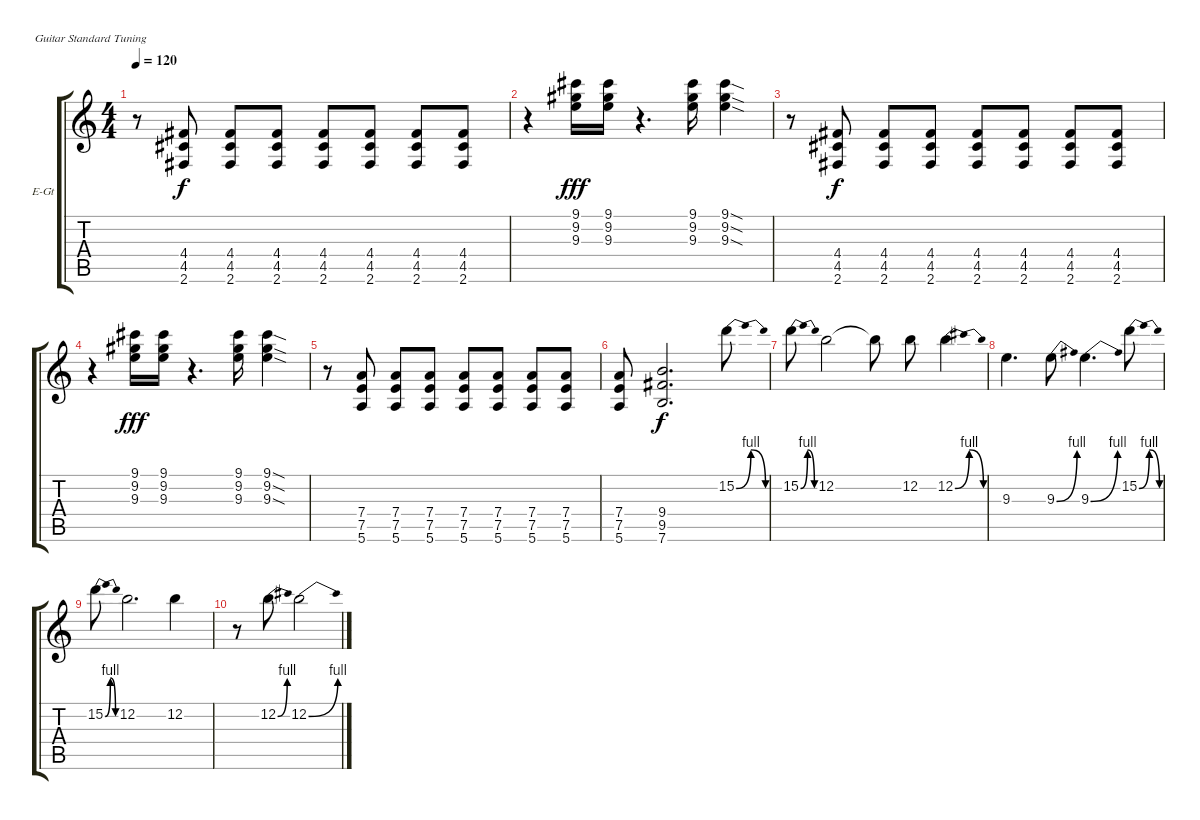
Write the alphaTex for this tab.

\defaultSystemsLayout 4
\bracketExtendMode groupsimilarinstruments
\firstSystemTrackNameOrientation horizontal
\otherSystemsTrackNameOrientation horizontal
\track ("Наташа" "E-Gt") {instrument distortionguitar}
\staff {score tabs}
\tuning (E4 B3 G3 D3 A2 E2)
\ts (4 4)
\tempo 120
\clef g2
\ks c
r.8{dy f} (4.4 4.5 2.6).8 (4.4 4.5 2.6).8 (4.4 4.5 2.6).8 (4.4 4.5 2.6).8 (4.4 4.5 2.6).8 (4.4 4.5 2.6).8 (4.4 4.5 2.6).8 |
r.4 (9.2 9.3 9.1).16{dy fff} (9.3 9.2 9.1).16 r.4{d} (9.2 9.3 9.1).16 (9.3{sod} 9.2{sod} 9.1{sod}).4 |
r.8 (4.4 4.5 2.6).8{dy f} (4.4 4.5 2.6).8 (4.4 4.5 2.6).8 (4.4 4.5 2.6).8 (4.4 4.5 2.6).8 (4.4 4.5 2.6).8 (4.4 4.5 2.6).8 |
r.4 (9.2 9.3 9.1).16{dy fff} (9.3 9.2 9.1).16 r.4{d} (9.2 9.3 9.1).16 (9.3{sod} 9.2{sod} 9.1{sod}).4 |
r.8 (7.4 7.5 5.6).8 (7.4 7.5 5.6).8 (7.4 7.5 5.6).8 (7.4 7.5 5.6).8 (7.4 7.5 5.6).8 (7.4 7.5 5.6).8 (7.4 7.5 5.6).8 |
(7.4 7.5 5.6).8 (7.6 9.5 9.4).2{d dy f} 15.2{be (bendrelease 0 0 30 4 30 4 60 0)}.8 |
15.2{be (bendrelease 0 0 30 4 30 4 60 0)}.8 12.2.2 12.2{t}.8 12.2.8 12.2{be (bendrelease 0 0 30 4 30 4 60 0)}.4 |
9.3.4{d} 9.3{be (bend 0 0 15 4)}.8 9.3{be (bend 0 0 15 4)}.4{d} 15.2{be (bendrelease 0 0 30 4 30 4 60 0)}.8 |
15.2{be (bendrelease 0 0 30 4 30 4 60 0)}.8 12.2.2{d} 12.2.4 |
r.8 12.2{be (bend 0 0 15 4)}.8 12.2{be (bend 0 0 15 4)}.2
